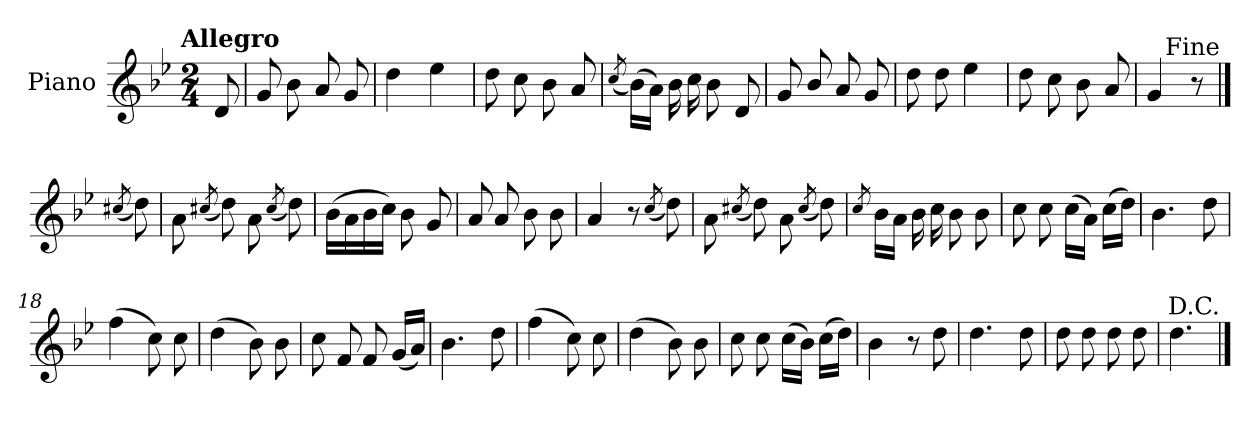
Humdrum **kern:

**kern
*part1
*staff1
*I"Piano
*I'Pno.
*clefG2
*k[b-e-]
!!LO:TX:omd:t=Allegro
*M2/4
*MM144
=
8d/
=1
8g/
8b-\
8a/
8g/
=2
4dd\
4ee-\
=3
8dd\
8cc\
8b-\
8a/
=4
(<8qcc/
(>16b-\LL)
16a\JJ)
16b-\
16cc\
8b-\
8d/
!!LO:LB:g=z
=5
8g/
8b-/
8a/
8g/
=6
8dd\
8dd\
4ee-\
=7
8dd\
8cc\
8b-\
8a/
=8
4g/
8r
!LO:TX:a:rj:t=Fine
==9
(<8qcc#X/
8dd\)
=10
8a\
(<8qcc#X/
8dd\)
8a\
(<8qcc#/
8dd\)
!!LO:LB:g=z
=11
(>16b-\LL
16a\
16b-\
16cc\JJ)
8b-\
8g/
=12
8a/
8a/
8b-\
8b-\
=13
4a/
8r
(<8qcc/
8dd\)
=14
8a\
(<8qcc#X/
8dd\)
8a\
(<8qcc#/
8dd\)
!!LO:LB:g=z
=15
8qcc/
16b-\LL
16a\JJ
16b-\
16cc\
8b-\
8b-\
=16
8cc\
8cc\
(>16cc\LL
16a\JJ)
(>16cc\LL
16dd\JJ)
=17
4.b-\
8dd\
=18
(>4ff\
8cc\)
8cc\
!!LO:LB:g=z
=19
(>4dd\
8b-\)
8b-\
=20
8cc\
8f/
8f/
(<16g/LL
16a/JJ)
=21
4.b-\
8dd\
=22
(>4ff\
8cc\)
8cc\
=23
(>4dd\
8b-\)
8b-\
!!LO:LB:g=z
=24
8cc\
8cc\
(>16cc\LL
16b-\JJ)
(>16cc\LL
16dd\JJ)
=25
4b-\
8r
8dd\
=26
4.dd\
8dd\
=27
8dd\
8dd\
8dd\
8dd\
=28
4.dd\
!LO:TX:a:rj:t=D.C.
==
*-
